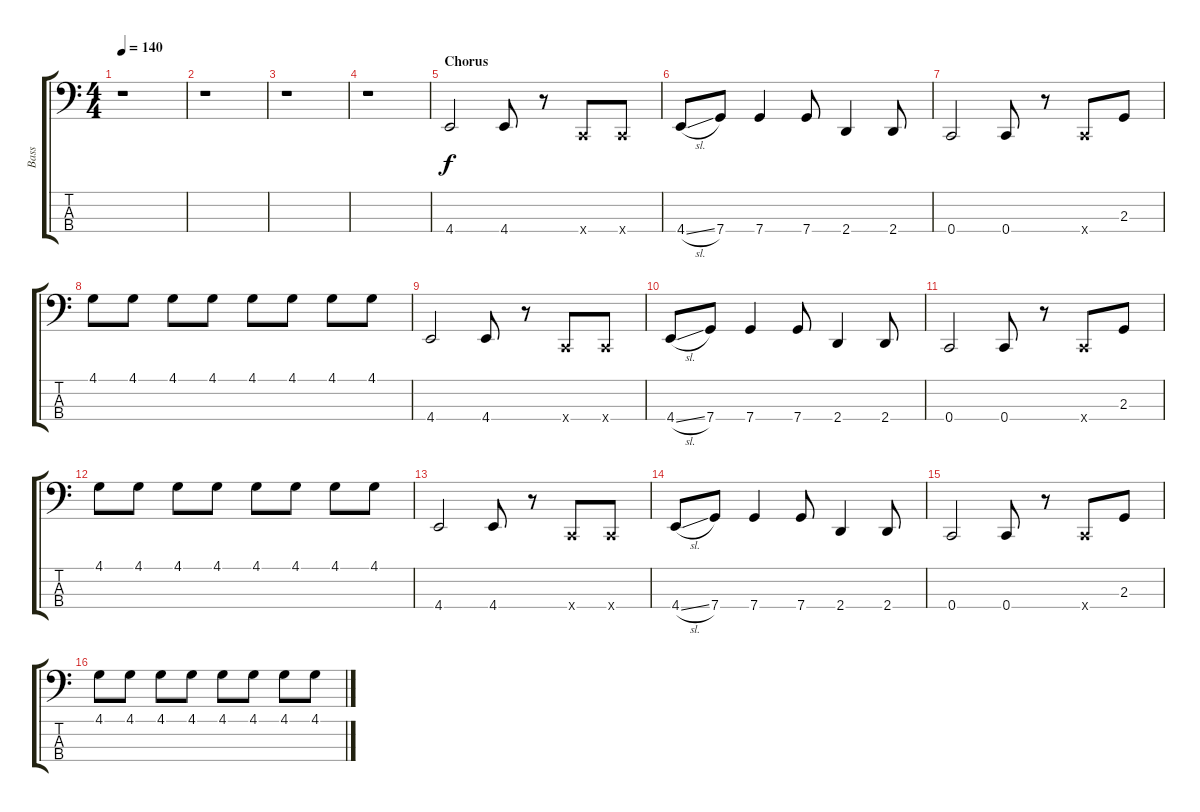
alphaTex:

\track ("Bass" "Bass") {instrument electricbasspick}
\staff {score tabs}
\tuning (Eb2 Bb1 F1 C1) {hide}
\ts (4 4)
\tempo 140
\clef f4
\ks c
r.1{dy f} |
r.1 |
r.1 |
r.1 |
\section ("" "Chorus")
4.4.2 4.4.8 r.8 0.4{x}.8 0.4{x}.8 |
4.4{sl}.8 7.4.8 7.4.4 7.4.8 2.4.4 2.4.8 |
0.4.2 0.4.8 r.8 0.4{x}.8 2.3.8 |
4.1.8 4.1.8 4.1.8 4.1.8 4.1.8 4.1.8 4.1.8 4.1.8 |
4.4.2 4.4.8 r.8 0.4{x}.8 0.4{x}.8 |
4.4{sl}.8 7.4.8 7.4.4 7.4.8 2.4.4 2.4.8 |
0.4.2 0.4.8 r.8 0.4{x}.8 2.3.8 |
4.1.8 4.1.8 4.1.8 4.1.8 4.1.8 4.1.8 4.1.8 4.1.8 |
4.4.2 4.4.8 r.8 0.4{x}.8 0.4{x}.8 |
4.4{sl}.8 7.4.8 7.4.4 7.4.8 2.4.4 2.4.8 |
0.4.2 0.4.8 r.8 0.4{x}.8 2.3.8 |
4.1.8 4.1.8 4.1.8 4.1.8 4.1.8 4.1.8 4.1.8 4.1.8
